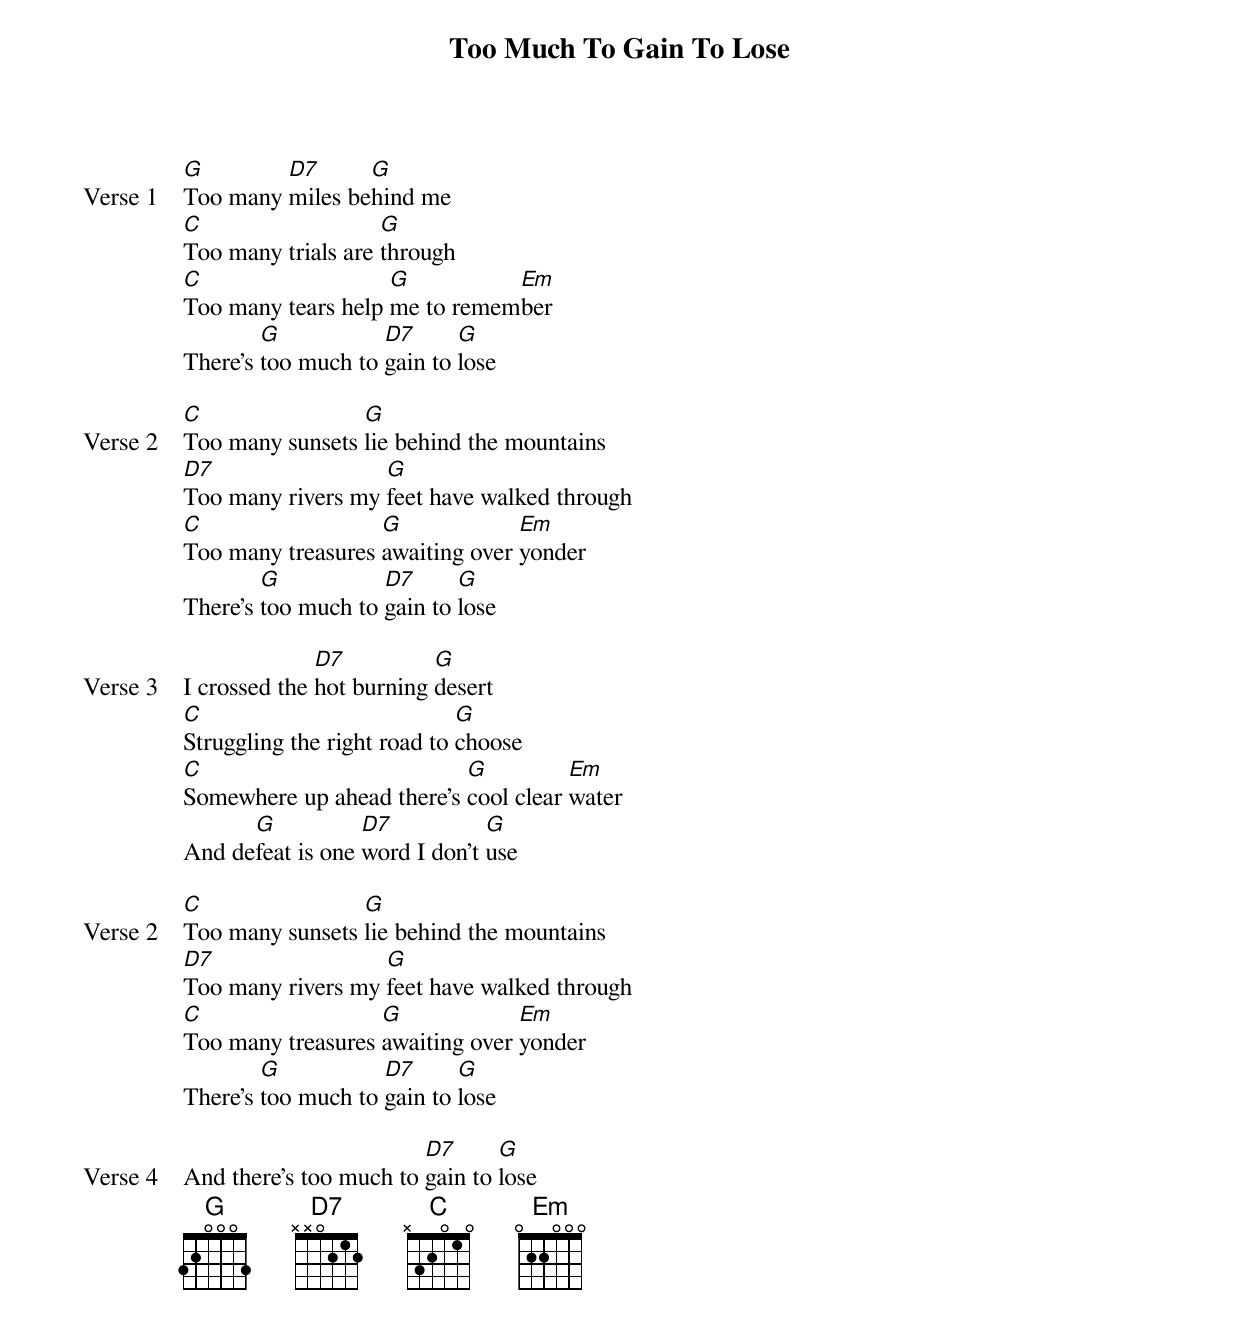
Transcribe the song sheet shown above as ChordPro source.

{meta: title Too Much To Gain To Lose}
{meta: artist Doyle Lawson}
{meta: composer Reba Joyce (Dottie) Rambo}

{start_of_verse: Verse 1}
[G]Too many [D7]miles be[G]hind me
[C]Too many trials are [G]through
[C]Too many tears help [G]me to remem[Em]ber
There's [G]too much to [D7]gain to [G]lose
{end_of_verse}

{start_of_verse: Verse 2}
[C]Too many sunsets [G]lie behind the mountains
[D7]Too many rivers my [G]feet have walked through
[C]Too many treasures [G]awaiting over [Em]yonder
There's [G]too much to [D7]gain to [G]lose
{end_of_verse}

{start_of_verse: Verse 3}
I crossed the [D7]hot burning [G]desert
[C]Struggling the right road to [G]choose
[C]Somewhere up ahead there's [G]cool clear [Em]water
And de[G]feat is one [D7]word I don’t [G]use
{end_of_verse}

{start_of_verse: Verse 2}
[C]Too many sunsets [G]lie behind the mountains
[D7]Too many rivers my [G]feet have walked through
[C]Too many treasures [G]awaiting over [Em]yonder
There's [G]too much to [D7]gain to [G]lose
{end_of_verse}

{start_of_verse: Verse 4}
And there's too much to [D7]gain to [G]lose
{end_of_verse}
